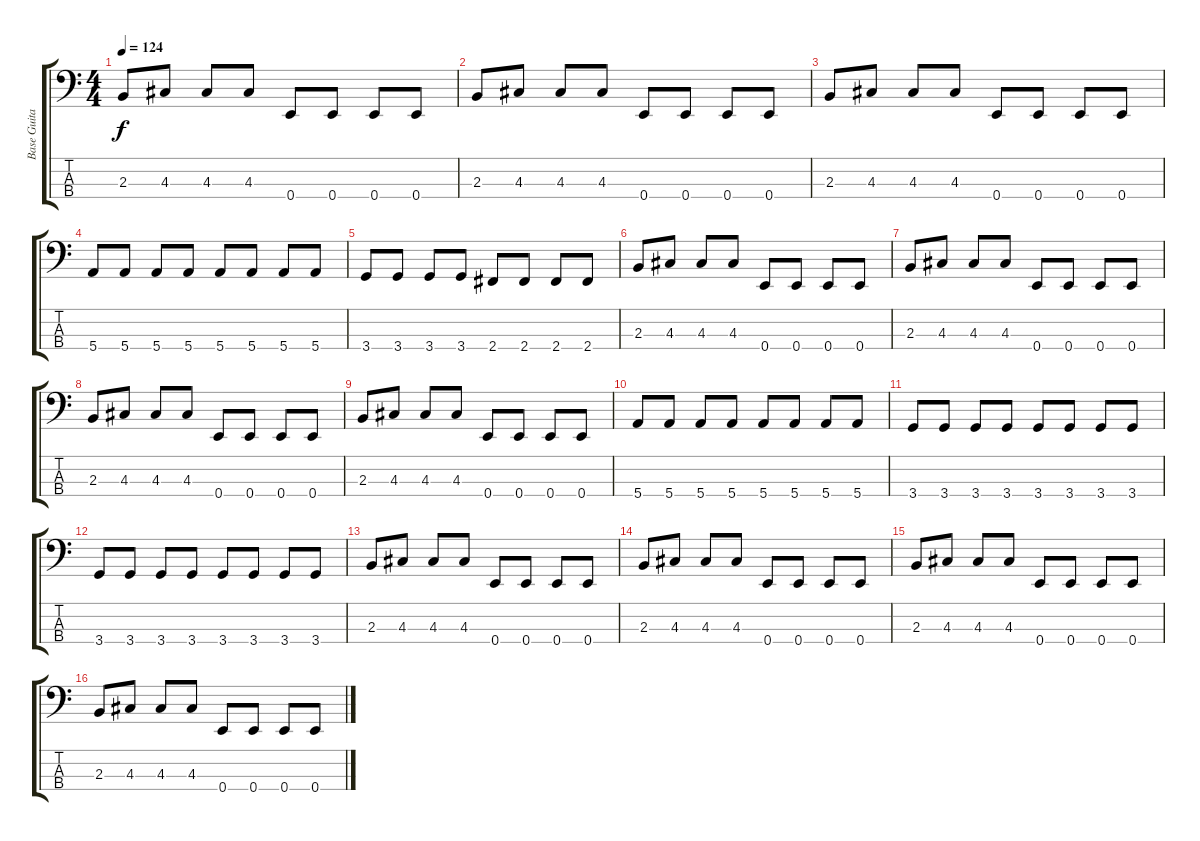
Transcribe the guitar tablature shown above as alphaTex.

\track ("Base Guitar" "Base Guita") {instrument electricbasspick}
\staff {score tabs}
\tuning (G2 D2 A1 E1) {hide}
\ts (4 4)
\tempo 124
\clef f4
\ks c
2.3.8{dy f} 4.3.8 4.3.8 4.3.8 0.4.8 0.4.8 0.4.8 0.4.8 |
2.3.8 4.3.8 4.3.8 4.3.8 0.4.8 0.4.8 0.4.8 0.4.8 |
2.3.8 4.3.8 4.3.8 4.3.8 0.4.8 0.4.8 0.4.8 0.4.8 |
5.4.8 5.4.8 5.4.8 5.4.8 5.4.8 5.4.8 5.4.8 5.4.8 |
3.4.8 3.4.8 3.4.8 3.4.8 2.4.8 2.4.8 2.4.8 2.4.8 |
2.3.8 4.3.8 4.3.8 4.3.8 0.4.8 0.4.8 0.4.8 0.4.8 |
2.3.8 4.3.8 4.3.8 4.3.8 0.4.8 0.4.8 0.4.8 0.4.8 |
2.3.8 4.3.8 4.3.8 4.3.8 0.4.8 0.4.8 0.4.8 0.4.8 |
2.3.8 4.3.8 4.3.8 4.3.8 0.4.8 0.4.8 0.4.8 0.4.8 |
5.4.8 5.4.8 5.4.8 5.4.8 5.4.8 5.4.8 5.4.8 5.4.8 |
3.4.8 3.4.8 3.4.8 3.4.8 3.4.8 3.4.8 3.4.8 3.4.8 |
3.4.8 3.4.8 3.4.8 3.4.8 3.4.8 3.4.8 3.4.8 3.4.8 |
2.3.8 4.3.8 4.3.8 4.3.8 0.4.8 0.4.8 0.4.8 0.4.8 |
2.3.8 4.3.8 4.3.8 4.3.8 0.4.8 0.4.8 0.4.8 0.4.8 |
2.3.8 4.3.8 4.3.8 4.3.8 0.4.8 0.4.8 0.4.8 0.4.8 |
2.3.8 4.3.8 4.3.8 4.3.8 0.4.8 0.4.8 0.4.8 0.4.8
